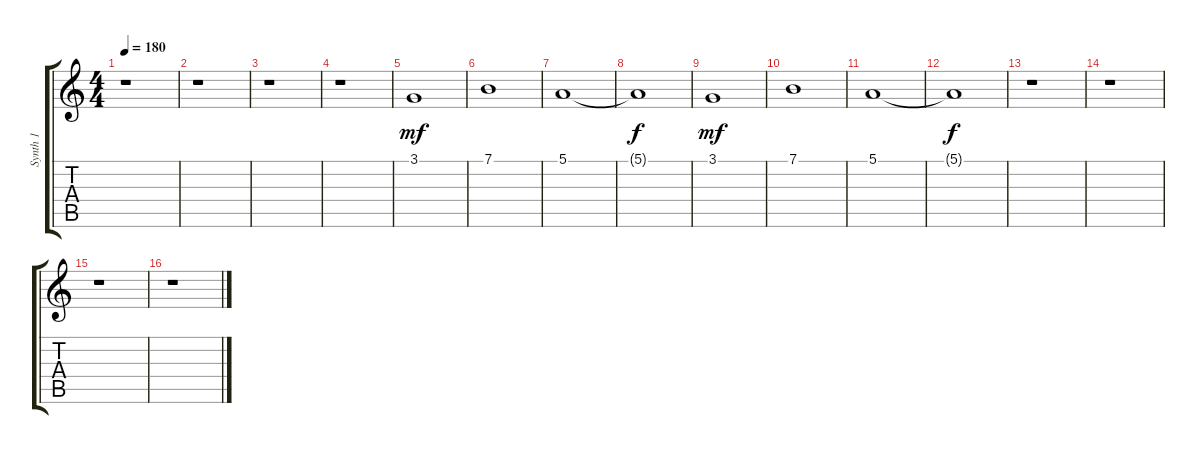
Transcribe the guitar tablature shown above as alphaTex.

\track ("Synth 1" "Synth 1") {instrument lead2sawtooth}
\staff {score tabs}
\tuning (E4 B3 G3 D3 A2 E2) {hide}
\ts (4 4)
\tempo 180
\clef g2
\ks c
r.1{dy f} |
r.1 |
r.1 |
r.1 |
3.1.1{dy mf} |
7.1.1 |
5.1.1 |
5.1{t}.1{dy f} |
3.1.1{dy mf} |
7.1.1 |
5.1.1 |
5.1{t}.1{dy f} |
r.1 |
r.1 |
r.1 |
r.1
